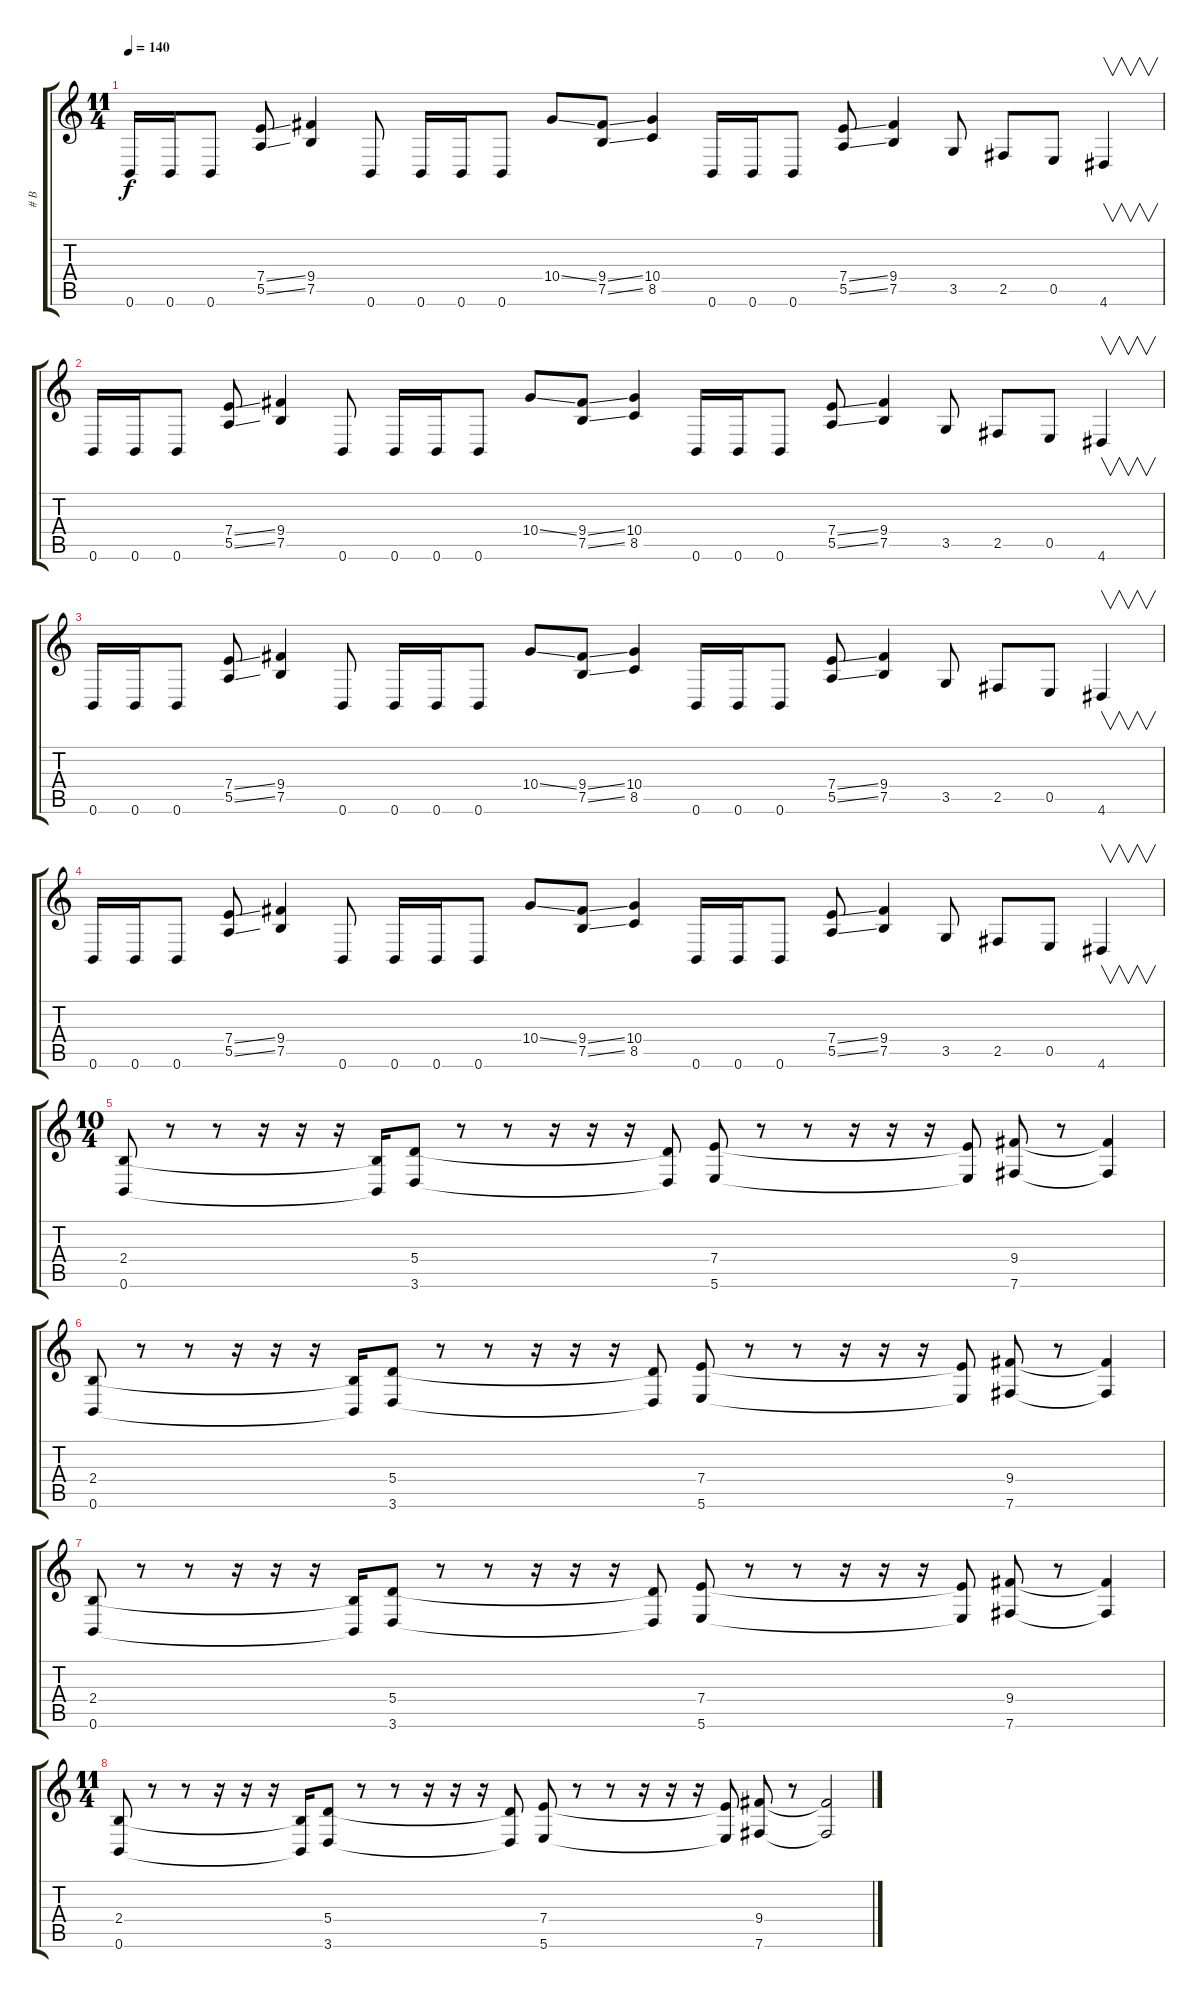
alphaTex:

\track ("# B" "# B") {instrument distortionguitar}
\staff {score tabs}
\tuning (B3 Gb3 E3 A2 E2 B1) {hide}
\ts (11 4)
\tempo 140
\clef g2
\ks c
0.6.16{dy f} 0.6.16 0.6.8 (7.4{ss} 5.5{ss}).8 (9.4 7.5).4 0.6.8 0.6.16 0.6.16 0.6.8 10.4{ss}.8 (9.4{ss} 7.5{ss}).8 (10.4 8.5).4 0.6.16 0.6.16 0.6.8 (7.4{ss} 5.5{ss}).8 (9.4 7.5).4 3.5.8 2.5.8 0.5.8 4.6.4{v} |
0.6.16 0.6.16 0.6.8 (7.4{ss} 5.5{ss}).8 (9.4 7.5).4 0.6.8 0.6.16 0.6.16 0.6.8 10.4{ss}.8 (9.4{ss} 7.5{ss}).8 (10.4 8.5).4 0.6.16 0.6.16 0.6.8 (7.4{ss} 5.5{ss}).8 (9.4 7.5).4 3.5.8 2.5.8 0.5.8 4.6.4{v} |
0.6.16 0.6.16 0.6.8 (7.4{ss} 5.5{ss}).8 (9.4 7.5).4 0.6.8 0.6.16 0.6.16 0.6.8 10.4{ss}.8 (9.4{ss} 7.5{ss}).8 (10.4 8.5).4 0.6.16 0.6.16 0.6.8 (7.4{ss} 5.5{ss}).8 (9.4 7.5).4 3.5.8 2.5.8 0.5.8 4.6.4{v} |
0.6.16 0.6.16 0.6.8 (7.4{ss} 5.5{ss}).8 (9.4 7.5).4 0.6.8 0.6.16 0.6.16 0.6.8 10.4{ss}.8 (9.4{ss} 7.5{ss}).8 (10.4 8.5).4 0.6.16 0.6.16 0.6.8 (7.4{ss} 5.5{ss}).8 (9.4 7.5).4 3.5.8 2.5.8 0.5.8 4.6.4{v} |
\ts (10 4)
(2.4 0.6).8 r.8 r.8 r.16 r.16 r.16 (2.4{t} 0.6{t}).16 (5.4 3.6).8 r.8 r.8 r.16 r.16 r.16 (5.4{t} 3.6{t}).8 (7.4 5.6).8 r.8 r.8 r.16 r.16 r.16 (7.4{t} 5.6{t}).8 (9.4 7.6).8 r.8 (9.4{t} 7.6{t}).4 |
(2.4 0.6).8 r.8 r.8 r.16 r.16 r.16 (2.4{t} 0.6{t}).16 (5.4 3.6).8 r.8 r.8 r.16 r.16 r.16 (5.4{t} 3.6{t}).8 (7.4 5.6).8 r.8 r.8 r.16 r.16 r.16 (7.4{t} 5.6{t}).8 (9.4 7.6).8 r.8 (9.4{t} 7.6{t}).4 |
(2.4 0.6).8 r.8 r.8 r.16 r.16 r.16 (2.4{t} 0.6{t}).16 (5.4 3.6).8 r.8 r.8 r.16 r.16 r.16 (5.4{t} 3.6{t}).8 (7.4 5.6).8 r.8 r.8 r.16 r.16 r.16 (7.4{t} 5.6{t}).8 (9.4 7.6).8 r.8 (9.4{t} 7.6{t}).4 |
\ts (11 4)
(2.4 0.6).8 r.8 r.8 r.16 r.16 r.16 (2.4{t} 0.6{t}).16 (5.4 3.6).8 r.8 r.8 r.16 r.16 r.16 (5.4{t} 3.6{t}).8 (7.4 5.6).8 r.8 r.8 r.16 r.16 r.16 (7.4{t} 5.6{t}).8 (9.4 7.6).8 r.8 (9.4{t} 7.6{t}).2
